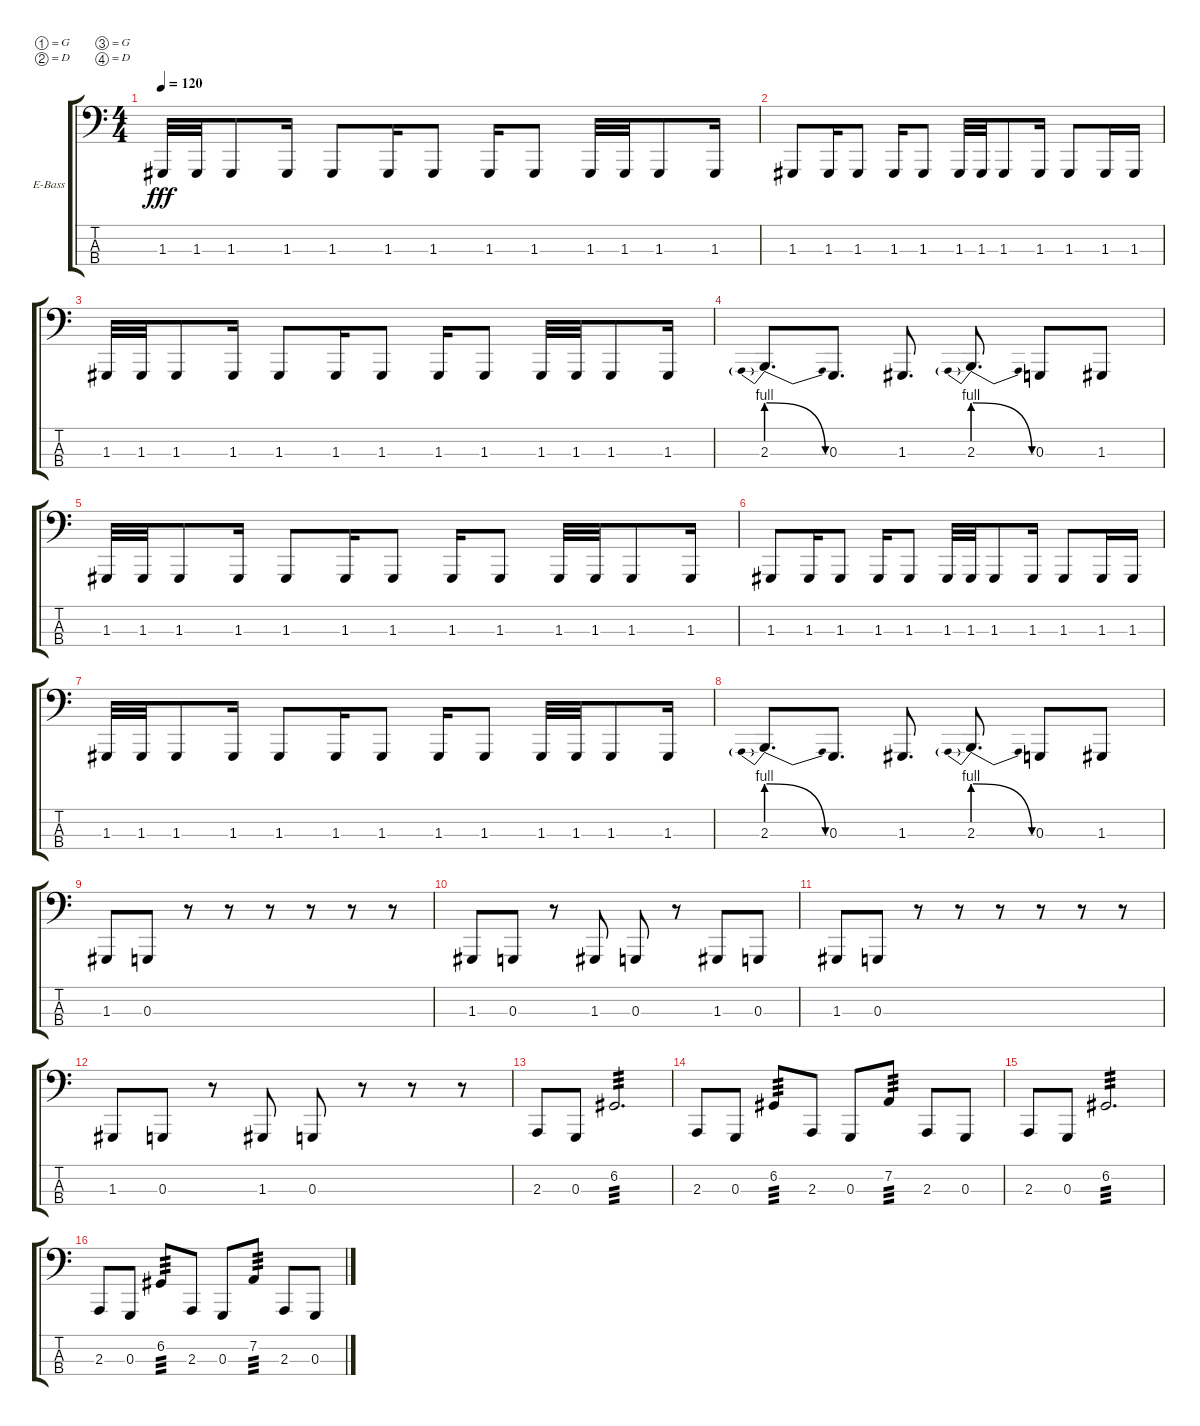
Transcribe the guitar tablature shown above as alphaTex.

\bracketExtendMode groupsimilarinstruments
\firstSystemTrackNameOrientation horizontal
\otherSystemsTrackNameOrientation horizontal
\track ("James" "E-Bass") {instrument electricbassfinger}
\staff {score tabs}
\tuning (G1 D1 G0 D0)
\ts (4 4)
\tempo 120
\clef f4
\ks c
1.3.32{dy fff instrument electricbassfinger} 1.3.32 1.3.8 1.3.16 1.3.8 1.3.16 1.3.8 1.3.16 1.3.8 1.3.32 1.3.32 1.3.8 1.3.16 |
1.3.8 1.3.16 1.3.8 1.3.16 1.3.8 1.3.32 1.3.32 1.3.8 1.3.16 1.3.8 1.3.16 1.3.16 |
1.3.32 1.3.32 1.3.8 1.3.16 1.3.8 1.3.16 1.3.8 1.3.16 1.3.8 1.3.32 1.3.32 1.3.8 1.3.16 |
2.3{be (prebendrelease 0 4 59.4 0)}.8{d} 0.3.8{d} 1.3.8{d} 2.3{be (prebendrelease 0 4 59.4 0)}.8{d} 0.3.8 1.3.8 |
1.3.32 1.3.32 1.3.8 1.3.16 1.3.8 1.3.16 1.3.8 1.3.16 1.3.8 1.3.32 1.3.32 1.3.8 1.3.16 |
1.3.8 1.3.16 1.3.8 1.3.16 1.3.8 1.3.32 1.3.32 1.3.8 1.3.16 1.3.8 1.3.16 1.3.16 |
1.3.32 1.3.32 1.3.8 1.3.16 1.3.8 1.3.16 1.3.8 1.3.16 1.3.8 1.3.32 1.3.32 1.3.8 1.3.16 |
2.3{be (prebendrelease 0 4 59.4 0)}.8{d} 0.3.8{d} 1.3.8{d} 2.3{be (prebendrelease 0 4 59.4 0)}.8{d} 0.3.8 1.3.8 |
1.3.8 0.3.8 r.8 r.8 r.8 r.8 r.8 r.8 |
1.3.8 0.3.8 r.8 1.3.8 0.3.8 r.8 1.3.8 0.3.8 |
1.3.8 0.3.8 r.8 r.8 r.8 r.8 r.8 r.8 |
1.3.8 0.3.8 r.8 1.3.8 0.3.8 r.8 r.8 r.8 |
2.3.8 0.3.8 6.2.2{d tp 3} |
2.3.8 0.3.8 6.2.8{tp 3} 2.3.8 0.3.8 7.2.8{tp 3} 2.3.8 0.3.8 |
2.3.8 0.3.8 6.2.2{d tp 3} |
2.3.8 0.3.8 6.2.8{tp 3} 2.3.8 0.3.8 7.2.8{tp 3} 2.3.8 0.3.8
